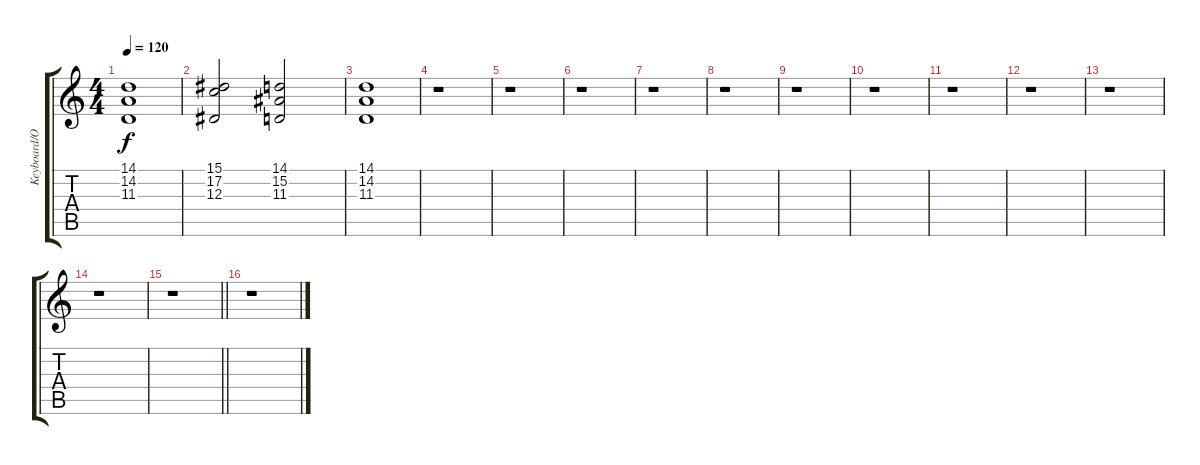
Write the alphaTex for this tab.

\track ("Keyboard/Overdub" "Keyboard/O") {instrument acousticgrandpiano}
\staff {score tabs}
\tuning (C4 G3 Eb3 Bb2 F2 C2) {hide}
\ts (4 4)
\tempo 120
\clef g2
\ks c
(14.1 14.2 11.3).1{dy f} |
(15.1 17.2 12.3).2 (14.1 15.2 11.3).2 |
(14.1 14.2 11.3).1 |
r.1 |
r.1 |
r.1 |
r.1 |
r.1 |
r.1 |
r.1 |
r.1 |
r.1 |
r.1 |
r.1 |
\barLineRight lightlight
r.1 |
\section ("" "")
r.1
